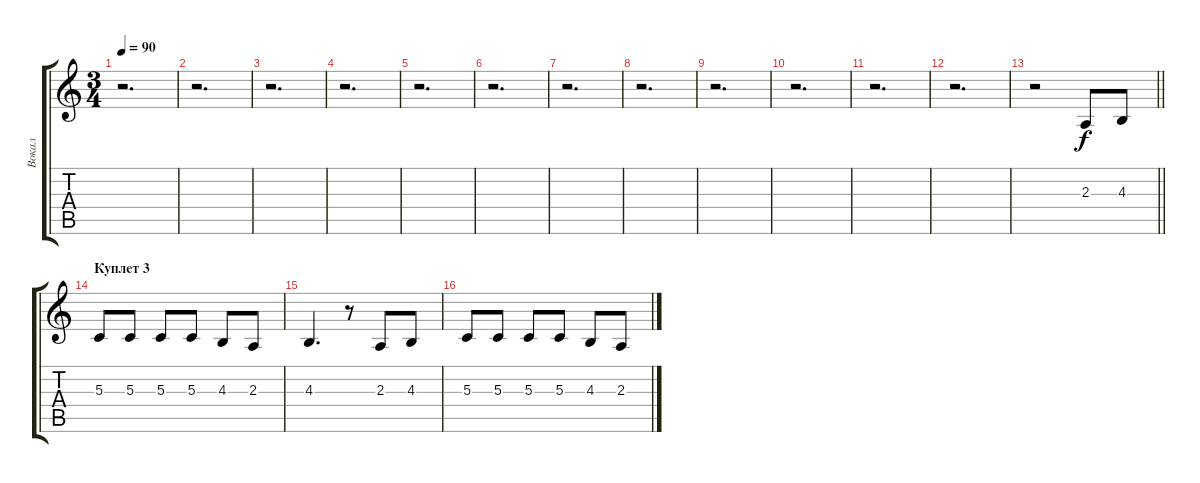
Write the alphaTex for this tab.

\track ("Вокал" "Вокал") {instrument tenorsax}
\staff {score tabs}
\tuning (E4 B3 G3 D3 A2 E2) {hide}
\ts (3 4)
\tempo 90
\clef g2
\ks c
r.2{d dy f} |
r.2{d} |
r.2{d} |
r.2{d} |
r.2{d} |
r.2{d} |
r.2{d} |
r.2{d} |
r.2{d} |
r.2{d} |
r.2{d} |
r.2{d} |
\barLineRight lightlight
r.2 2.3.8 4.3.8 |
\section ("" "Куплет 3")
5.3.8 5.3.8 5.3.8 5.3.8 4.3.8 2.3.8 |
4.3.4{d} r.8 2.3.8 4.3.8 |
5.3.8 5.3.8 5.3.8 5.3.8 4.3.8 2.3.8
